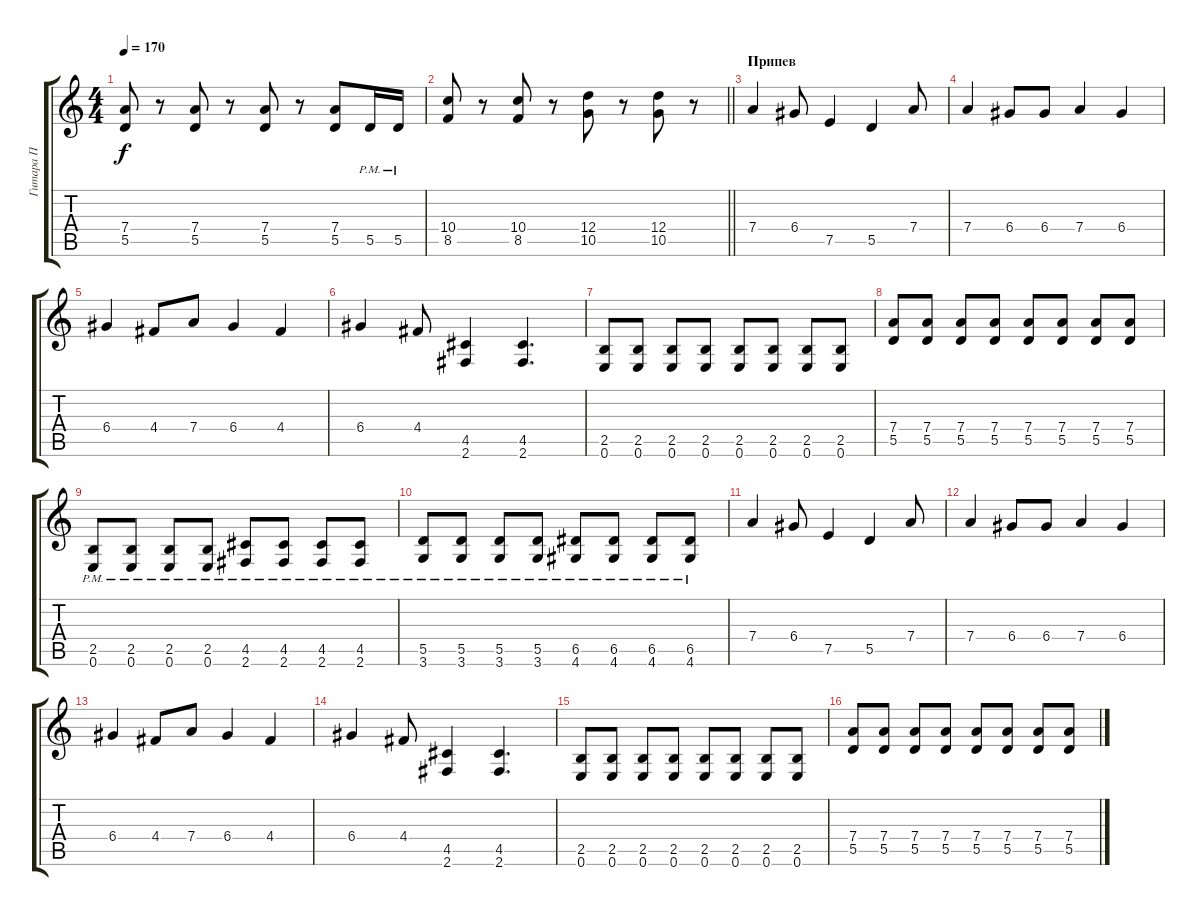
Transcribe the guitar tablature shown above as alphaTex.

\track ("Гитара П" "Гитара П") {instrument overdrivenguitar}
\staff {score tabs}
\tuning (E4 B3 G3 D3 A2 E2) {hide}
\ts (4 4)
\tempo 170
\clef g2
\ks c
(7.4 5.5).8{dy f} r.8 (7.4 5.5).8 r.8 (7.4 5.5).8 r.8 (7.4 5.5).8 5.5{pm}.16 5.5{pm}.16 |
\barLineRight lightlight
(10.4 8.5).8 r.8 (10.4 8.5).8 r.8 (12.4 10.5).8 r.8 (12.4 10.5).8 r.8 |
\section ("" "Припев")
7.4.4 6.4.8 7.5.4 5.5.4 7.4.8 |
7.4.4 6.4.8 6.4.8 7.4.4 6.4.4 |
6.4.4 4.4.8 7.4.8 6.4.4 4.4.4 |
6.4.4 4.4.8 (4.5 2.6).4 (4.5 2.6).4{d} |
(2.5 0.6).8 (2.5 0.6).8 (2.5 0.6).8 (2.5 0.6).8 (2.5 0.6).8 (2.5 0.6).8 (2.5 0.6).8 (2.5 0.6).8 |
(7.4 5.5).8 (7.4 5.5).8 (7.4 5.5).8 (7.4 5.5).8 (7.4 5.5).8 (7.4 5.5).8 (7.4 5.5).8 (7.4 5.5).8 |
(2.5{pm} 0.6{pm}).8 (2.5{pm} 0.6{pm}).8 (2.5{pm} 0.6{pm}).8 (2.5{pm} 0.6{pm}).8 (4.5{pm} 2.6{pm}).8 (4.5{pm} 2.6{pm}).8 (4.5{pm} 2.6{pm}).8 (4.5{pm} 2.6{pm}).8 |
(5.5{pm} 3.6{pm}).8 (5.5{pm} 3.6{pm}).8 (5.5{pm} 3.6{pm}).8 (5.5{pm} 3.6{pm}).8 (6.5{pm} 4.6{pm}).8 (6.5{pm} 4.6{pm}).8 (6.5{pm} 4.6{pm}).8 (6.5{pm} 4.6{pm}).8 |
7.4.4 6.4.8 7.5.4 5.5.4 7.4.8 |
7.4.4 6.4.8 6.4.8 7.4.4 6.4.4 |
6.4.4 4.4.8 7.4.8 6.4.4 4.4.4 |
6.4.4 4.4.8 (4.5 2.6).4 (4.5 2.6).4{d} |
(2.5 0.6).8 (2.5 0.6).8 (2.5 0.6).8 (2.5 0.6).8 (2.5 0.6).8 (2.5 0.6).8 (2.5 0.6).8 (2.5 0.6).8 |
(7.4 5.5).8 (7.4 5.5).8 (7.4 5.5).8 (7.4 5.5).8 (7.4 5.5).8 (7.4 5.5).8 (7.4 5.5).8 (7.4 5.5).8
